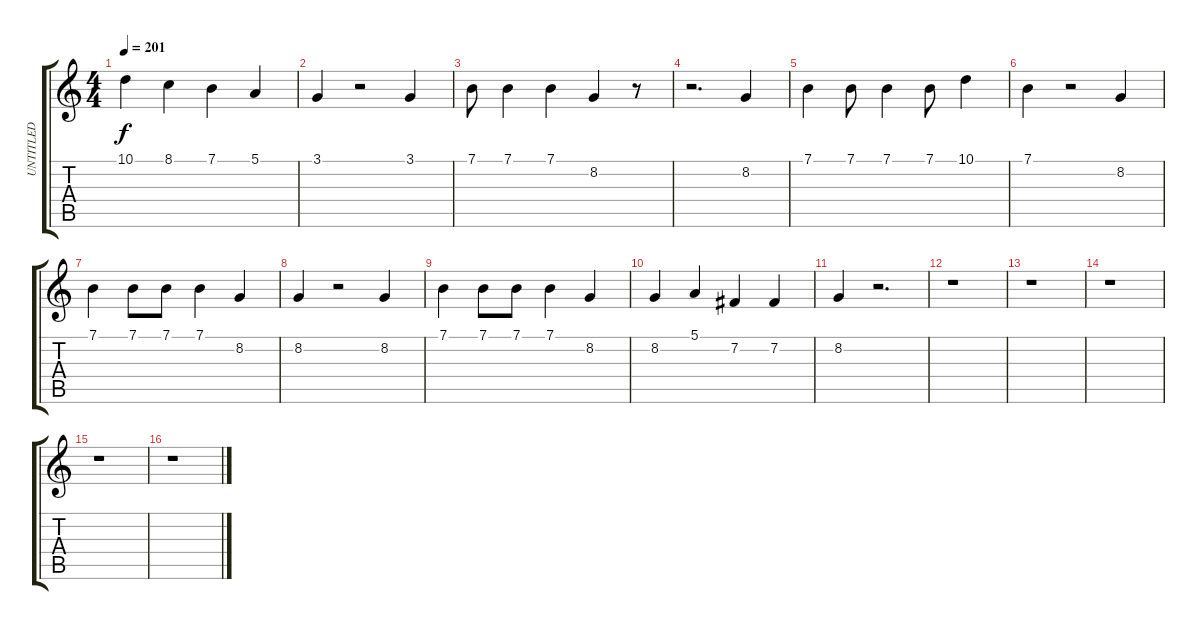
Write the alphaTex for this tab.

\track ("UNTITLED" "UNTITLED") {instrument englishhorn}
\staff {score tabs}
\tuning (E4 B3 G3 D3 A2 E2) {hide}
\ts (4 4)
\tempo 201
\clef g2
\ks c
10.1.4{dy f} 8.1.4 7.1.4 5.1.4 |
3.1.4 r.2 3.1.4 |
7.1.8 7.1.4 7.1.4 8.2.4 r.8 |
r.2{d} 8.2.4 |
7.1.4 7.1.8 7.1.4 7.1.8 10.1.4 |
7.1.4 r.2 8.2.4 |
7.1.4 7.1.8 7.1.8 7.1.4 8.2.4 |
8.2.4 r.2 8.2.4 |
7.1.4 7.1.8 7.1.8 7.1.4 8.2.4 |
8.2.4 5.1.4 7.2.4 7.2.4 |
8.2.4 r.2{d} |
r.1 |
r.1 |
r.1 |
r.1 |
r.1
